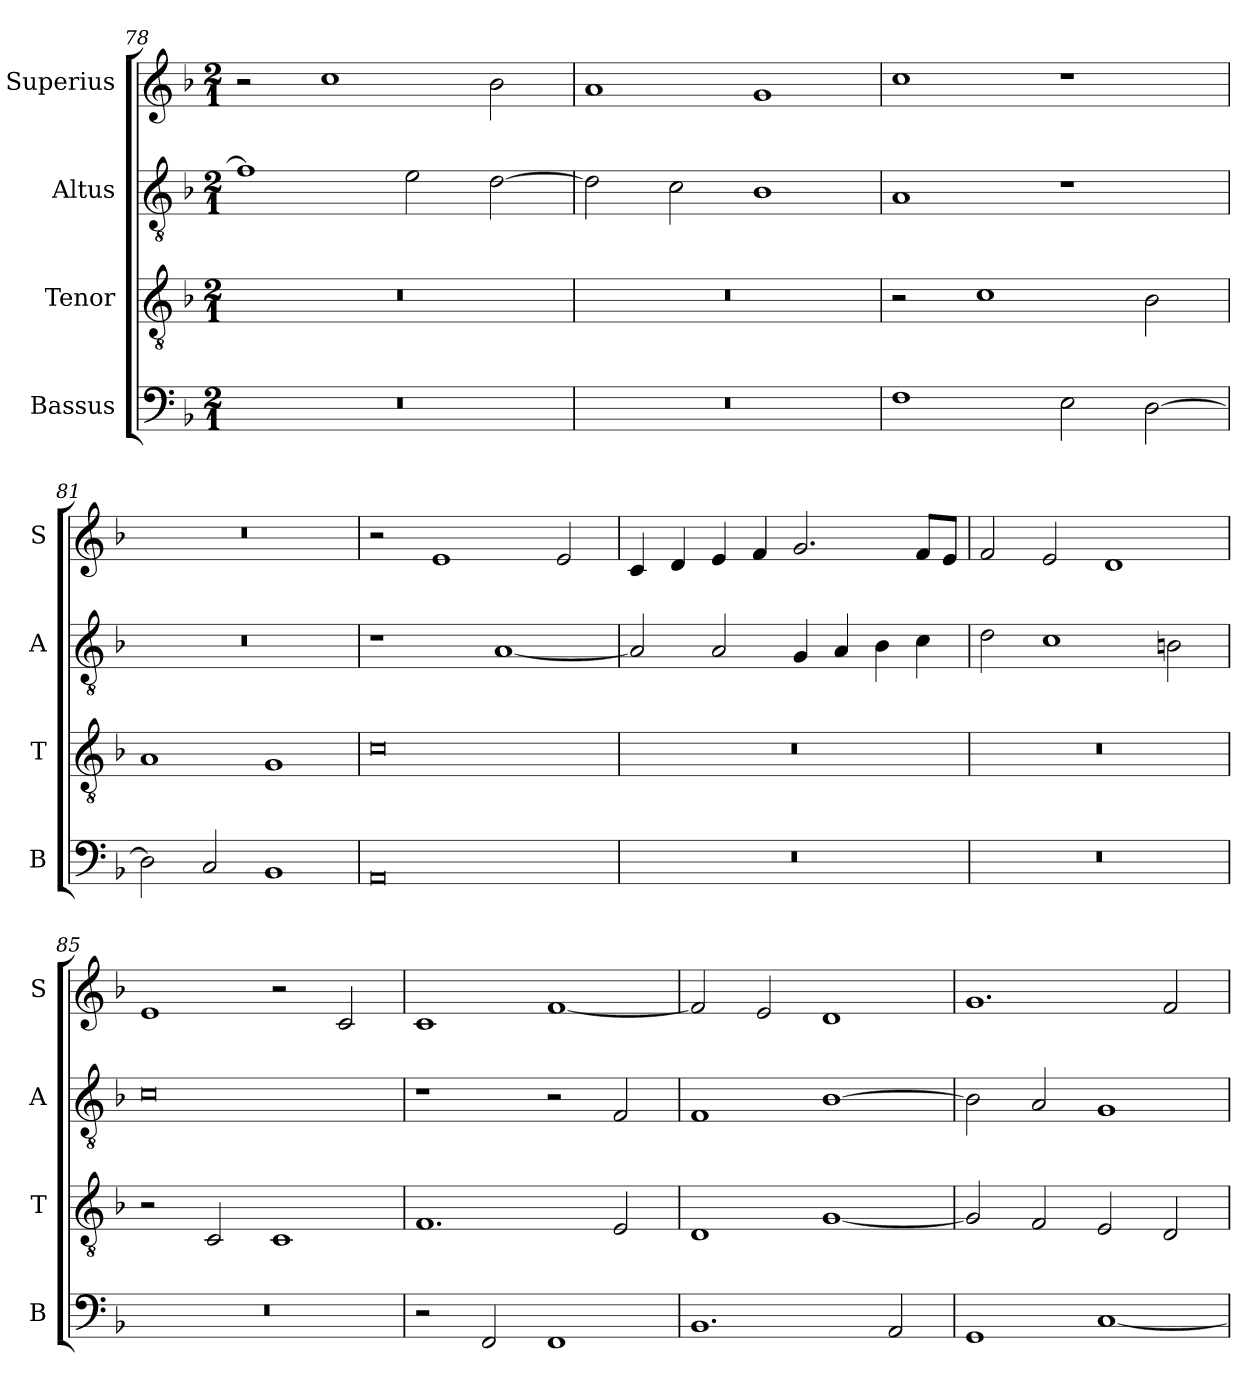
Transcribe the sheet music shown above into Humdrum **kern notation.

**kern	**kern	**kern	**kern
*part4	*part3	*part2	*part1
*staff4	*staff3	*staff2	*staff1
*I"Bassus	*I"Tenor	*I"Altus	*I"Superius
*I'B	*I'T	*I'A	*I'S
*clefF4	*clefGv2	*clefGv2	*clefG2
*k[b-]	*k[b-]	*k[b-]	*k[b-]
*F:	*F:	*F:	*F:
*M2/1	*M2/1	*M2/1	*M2/1
=78	=78	=78	=78
0r	0r	1f]	2r
.	.	.	1cc
.	.	2e	.
.	.	[2d	2b-
=79	=79	=79	=79
0r	0r	2d]	1a
.	.	2c	.
.	.	1B-	1g
=80	=80	=80	=80
1F	2r	1A	1cc
.	1c	.	.
2E	.	1r	1r
[2D	2B-	.	.
=81	=81	=81	=81
2D]	1A	0r	0r
2C	.	.	.
1BB-	1G	.	.
=82	=82	=82	=82
0AA	0c	1r	2r
.	.	.	1e
.	.	[1A	.
.	.	.	2e
=83	=83	=83	=83
0r	0r	2A]	4c
.	.	.	4d
.	.	2A	4e
.	.	.	4f
.	.	4G	2.g
.	.	4A	.
.	.	4B-	.
.	.	4c	8fL
.	.	.	8eJ
=84	=84	=84	=84
0r	0r	2d	2f
.	.	1c	2e
.	.	.	1d
.	.	2Bn	.
=85	=85	=85	=85
0r	2r	0c	1e
.	2C	.	.
.	1C	.	2r
.	.	.	2c
=86	=86	=86	=86
2r	1.F	1r	1c
2FF	.	.	.
1FF	.	2r	[1f
.	2E	2F	.
=87	=87	=87	=87
1.BB-	1D	1F	2f]
.	.	.	2e
.	[1G	[1B-	1d
2AA	.	.	.
=88	=88	=88	=88
1GG	2G]	2B-]	1.g
.	2F	2A	.
[1C	2E	1G	.
.	2D	.	2f
=	=	=	=
*-	*-	*-	*-
